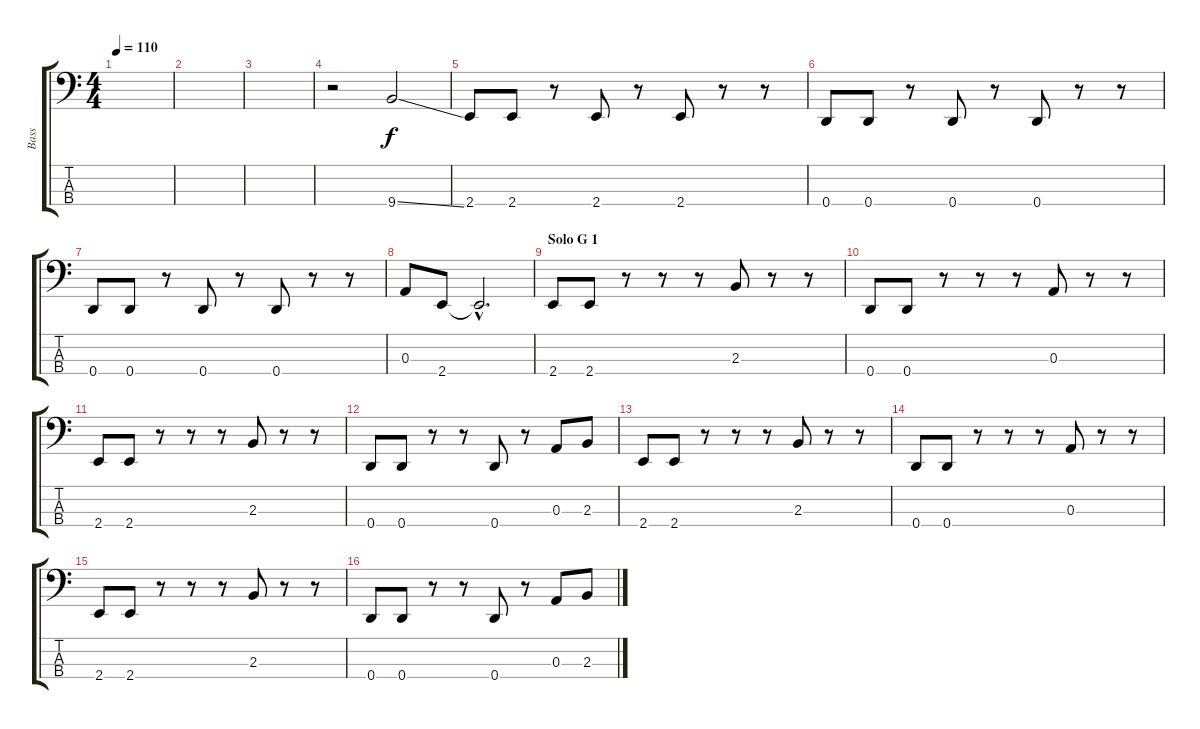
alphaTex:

\track ("Bass" "Bass") {instrument electricbassfinger}
\staff {score tabs}
\tuning (G2 D2 A1 D1) {hide}
\ts (4 4)
\section ("" "")
\tempo 110
\clef f4
\ks c
|
|
|
r.2 9.4{ss}.2 |
2.4.8 2.4.8 r.8 2.4.8 r.8 2.4.8 r.8 r.8 |
0.4.8 0.4.8 r.8 0.4.8 r.8 0.4.8 r.8 r.8 |
0.4.8 0.4.8 r.8 0.4.8 r.8 0.4.8 r.8 r.8 |
0.3.8 2.4.8 2.4{hac t}.2{d} |
\section ("" "Solo G 1")
2.4.8 2.4.8 r.8 r.8 r.8 2.3.8 r.8 r.8 |
0.4.8 0.4.8 r.8 r.8 r.8 0.3.8 r.8 r.8 |
2.4.8 2.4.8 r.8 r.8 r.8 2.3.8 r.8 r.8 |
0.4.8 0.4.8 r.8 r.8 0.4.8 r.8 0.3.8 2.3.8 |
2.4.8 2.4.8 r.8 r.8 r.8 2.3.8 r.8 r.8 |
0.4.8 0.4.8 r.8 r.8 r.8 0.3.8 r.8 r.8 |
2.4.8 2.4.8 r.8 r.8 r.8 2.3.8 r.8 r.8 |
0.4.8 0.4.8 r.8 r.8 0.4.8 r.8 0.3.8 2.3.8
